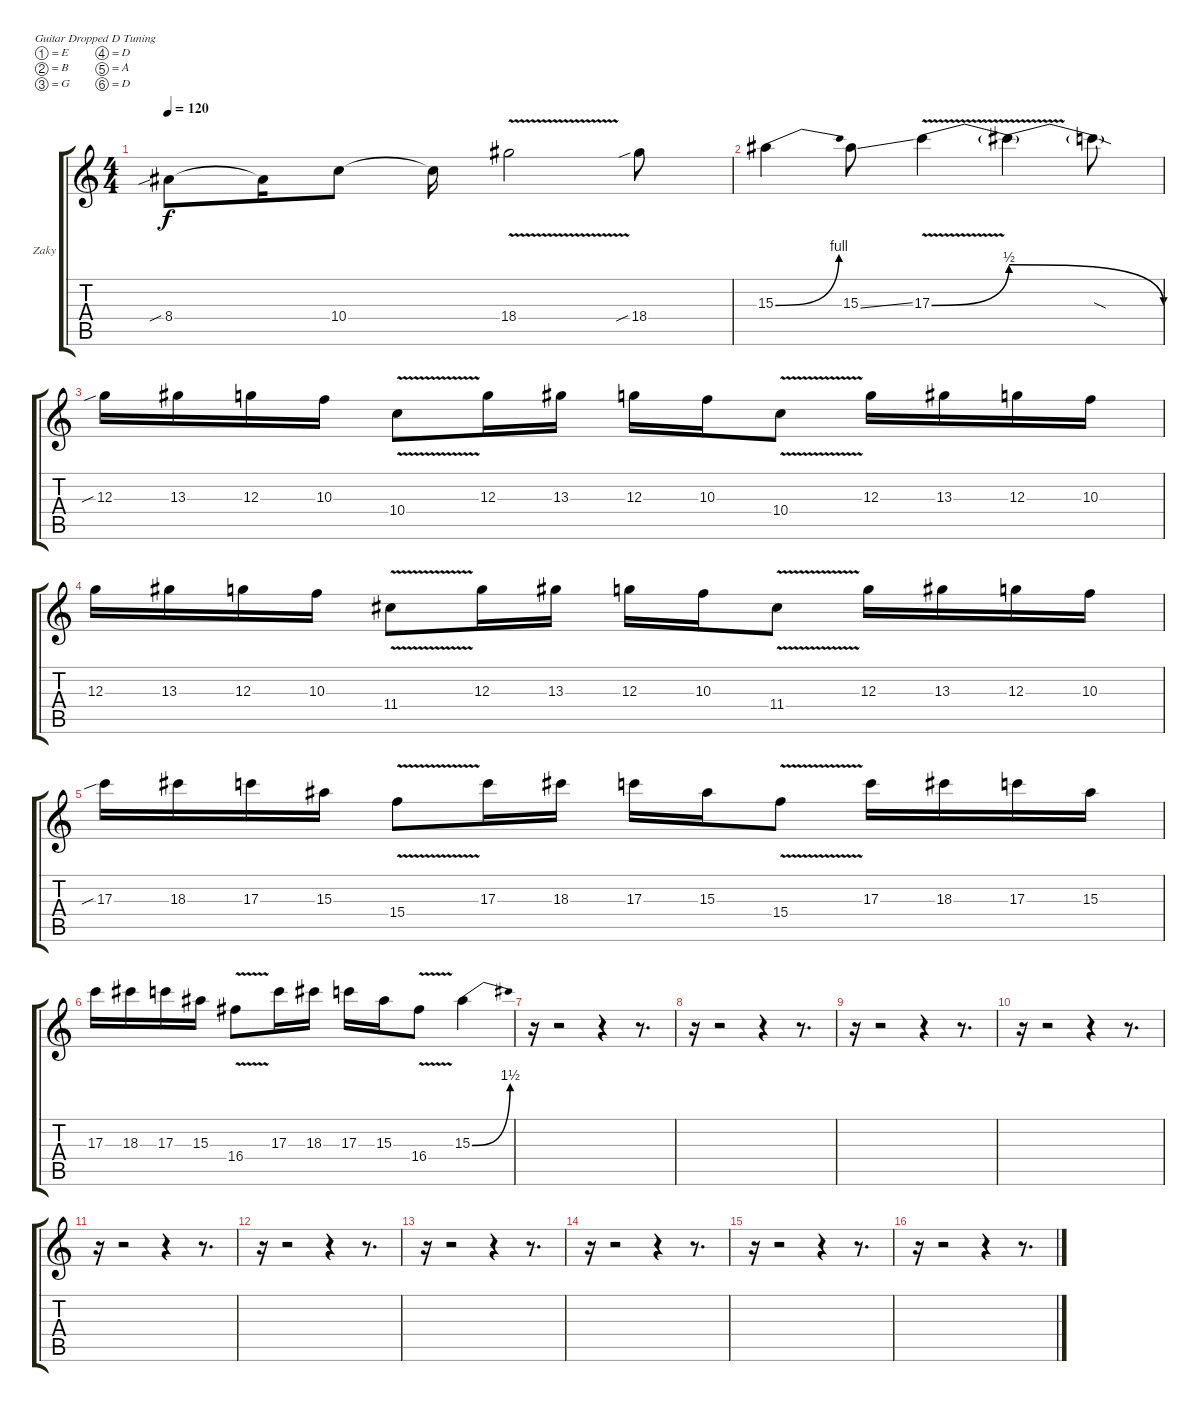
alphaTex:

\defaultSystemsLayout 4
\bracketExtendMode groupsimilarinstruments
\firstSystemTrackNameOrientation horizontal
\otherSystemsTrackNameOrientation horizontal
\track ("Zacky vengance" "Zaky") {instrument electricguitarclean}
\staff {score tabs}
\tuning (E4 B3 G3 D3 A2 D2)
\ts (4 4)
\tempo 120
\clef g2
\ks c
8.4{sib}.8{dy f} 8.4{t}.16 10.4.8 10.4{t}.16 18.4{v}.2 18.4{sib}.8 |
15.3{be (bend 0 0 60 4)}.4 15.3{ss}.8 17.3{be (bend 0 0 60 2) v}.4 17.3{be (release 0 2 60 0) t}.4 17.3{sod t}.8 |
12.3{sib}.16 13.3.16 12.3.16 10.3.16 10.4{v}.8 12.3.16 13.3.16 12.3.16 10.3.16 10.4{v}.8 12.3.16 13.3.16 12.3.16 10.3.16 |
12.3.16 13.3.16 12.3.16 10.3.16 11.4{v}.8 12.3.16 13.3.16 12.3.16 10.3.16 11.4{v}.8 12.3.16 13.3.16 12.3.16 10.3.16 |
17.3{sib}.16 18.3.16 17.3.16 15.3.16 15.4{v}.8 17.3.16 18.3.16 17.3.16 15.3.16 15.4{v}.8 17.3.16 18.3.16 17.3.16 15.3.16 |
17.3.16 18.3.16 17.3.16 15.3.16 16.4{v}.8 17.3.16 18.3.16 17.3.16 15.3.16 16.4{v}.8 15.3{be (bend 0 0 60 6)}.4 |
r.16 r.2 r.4 r.8{d} |
r.16 r.2 r.4 r.8{d} |
r.16 r.2 r.4 r.8{d} |
r.16 r.2 r.4 r.8{d} |
r.16 r.2 r.4 r.8{d} |
r.16 r.2 r.4 r.8{d} |
r.16 r.2 r.4 r.8{d} |
r.16 r.2 r.4 r.8{d} |
r.16 r.2 r.4 r.8{d} |
r.16 r.2 r.4 r.8{d}
